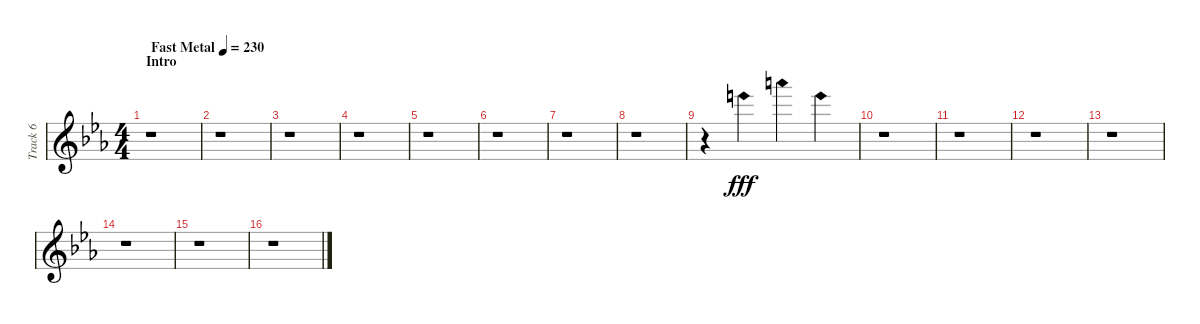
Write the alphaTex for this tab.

\track ("Track 6" "Track 6") {instrument choiraahs}
\staff {score}
\tuning (D4 A3 F3 C3 G2 D2) {hide}
\ts (4 4)
\section ("" "Intro")
\tempo (230 "Fast Metal")
\clef g2
\ks cminor
r.1{dy fff instrument choiraahs} |
r.1 |
r.1 |
r.1 |
r.1 |
r.1 |
r.1 |
r.1 |
r.4{volume 16 instrument electricbassfinger} 3.2{nh}.4 3.1{nh}.4 3.2{nh}.4 |
r.1 |
r.1 |
r.1 |
r.1 |
r.1 |
r.1 |
r.1
